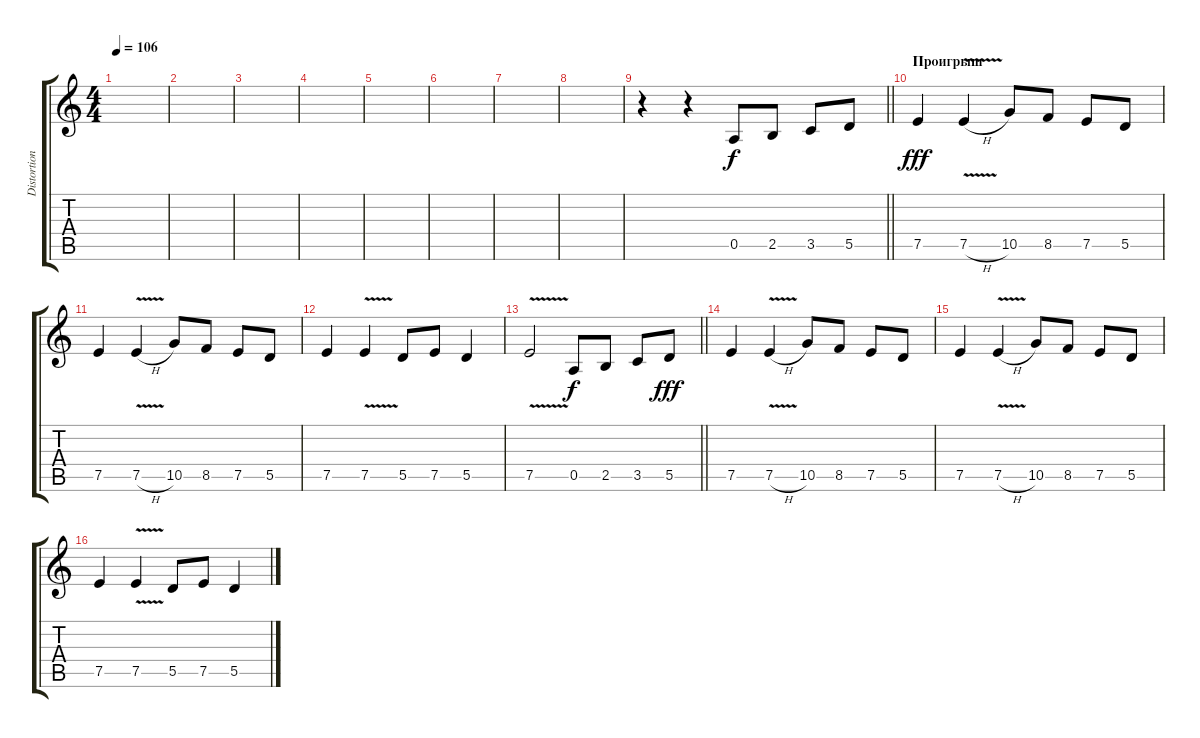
\track ("Distortion Гитара (соло)" "Distortion") {instrument distortionguitar}
\staff {score tabs}
\tuning (E4 B3 G3 D3 A2 E2) {hide}
\ts (4 4)
\tempo 106
\clef g2
\ks c
|
|
|
|
|
|
|
|
\barLineRight lightlight
r.4 r.4 0.5.8 2.5.8 3.5.8 5.5.8 |
\section ("" "Проигрыш")
7.5.4{dy fff} 7.5{v h}.4 10.5.8 8.5.8 7.5.8 5.5.8 |
7.5.4 7.5{v h}.4 10.5.8 8.5.8 7.5.8 5.5.8 |
7.5.4 7.5{v}.4 5.5.8 7.5.8 5.5.4 |
\barLineRight lightlight
7.5{v}.2 0.5.8{dy f} 2.5.8 3.5.8 5.5.8{dy fff} |
7.5.4 7.5{v h}.4 10.5.8 8.5.8 7.5.8 5.5.8 |
7.5.4 7.5{v h}.4 10.5.8 8.5.8 7.5.8 5.5.8 |
7.5.4 7.5{v}.4 5.5.8 7.5.8 5.5.4
